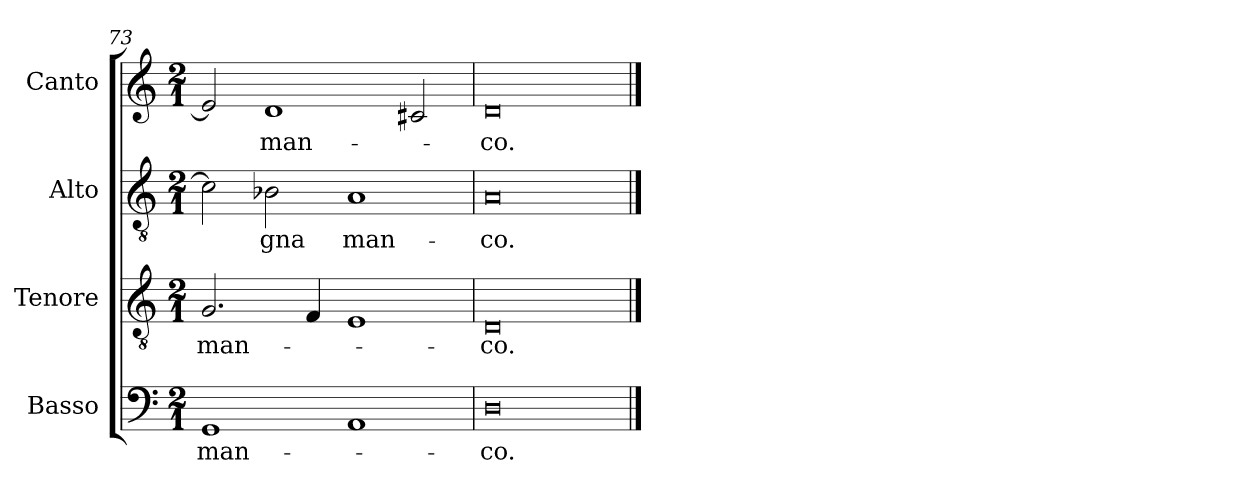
**kern	**text	**kern	**text	**kern	**text	**kern	**text
*part4	*part4	*part3	*part3	*part2	*part2	*part1	*part1
*staff4	*staff4	*staff3	*staff3	*staff2	*staff2	*staff1	*staff1
*I"Basso	*	*I"Tenore	*	*I"Alto	*	*I"Canto	*
*I'B	*	*I'T	*	*I'A	*	*I'C	*
*clefF4	*	*clefGv2	*	*clefGv2	*	*clefG2	*
*k[]	*	*k[]	*	*k[]	*	*k[]	*
*M2/1	*	*M2/1	*	*M2/1	*	*M2/1	*
=73	=73	=73	=73	=73	=73	=73	=73
1GG	man-	2.G	man-	2c]	.	2e]	.
.	.	.	.	2B-X	-gna	1d	man-
.	.	4F	.	.	.	.	.
1AA	.	1E	.	1A	man-	.	.
.	.	.	.	.	.	2c#X	.
=74	=74	=74	=74	=74	=74	=74	=74
0D	-co.	0D	-co.	0A	-co.	0d	-co.
==	==	==	==	==	==	==	==
*-	*-	*-	*-	*-	*-	*-	*-
